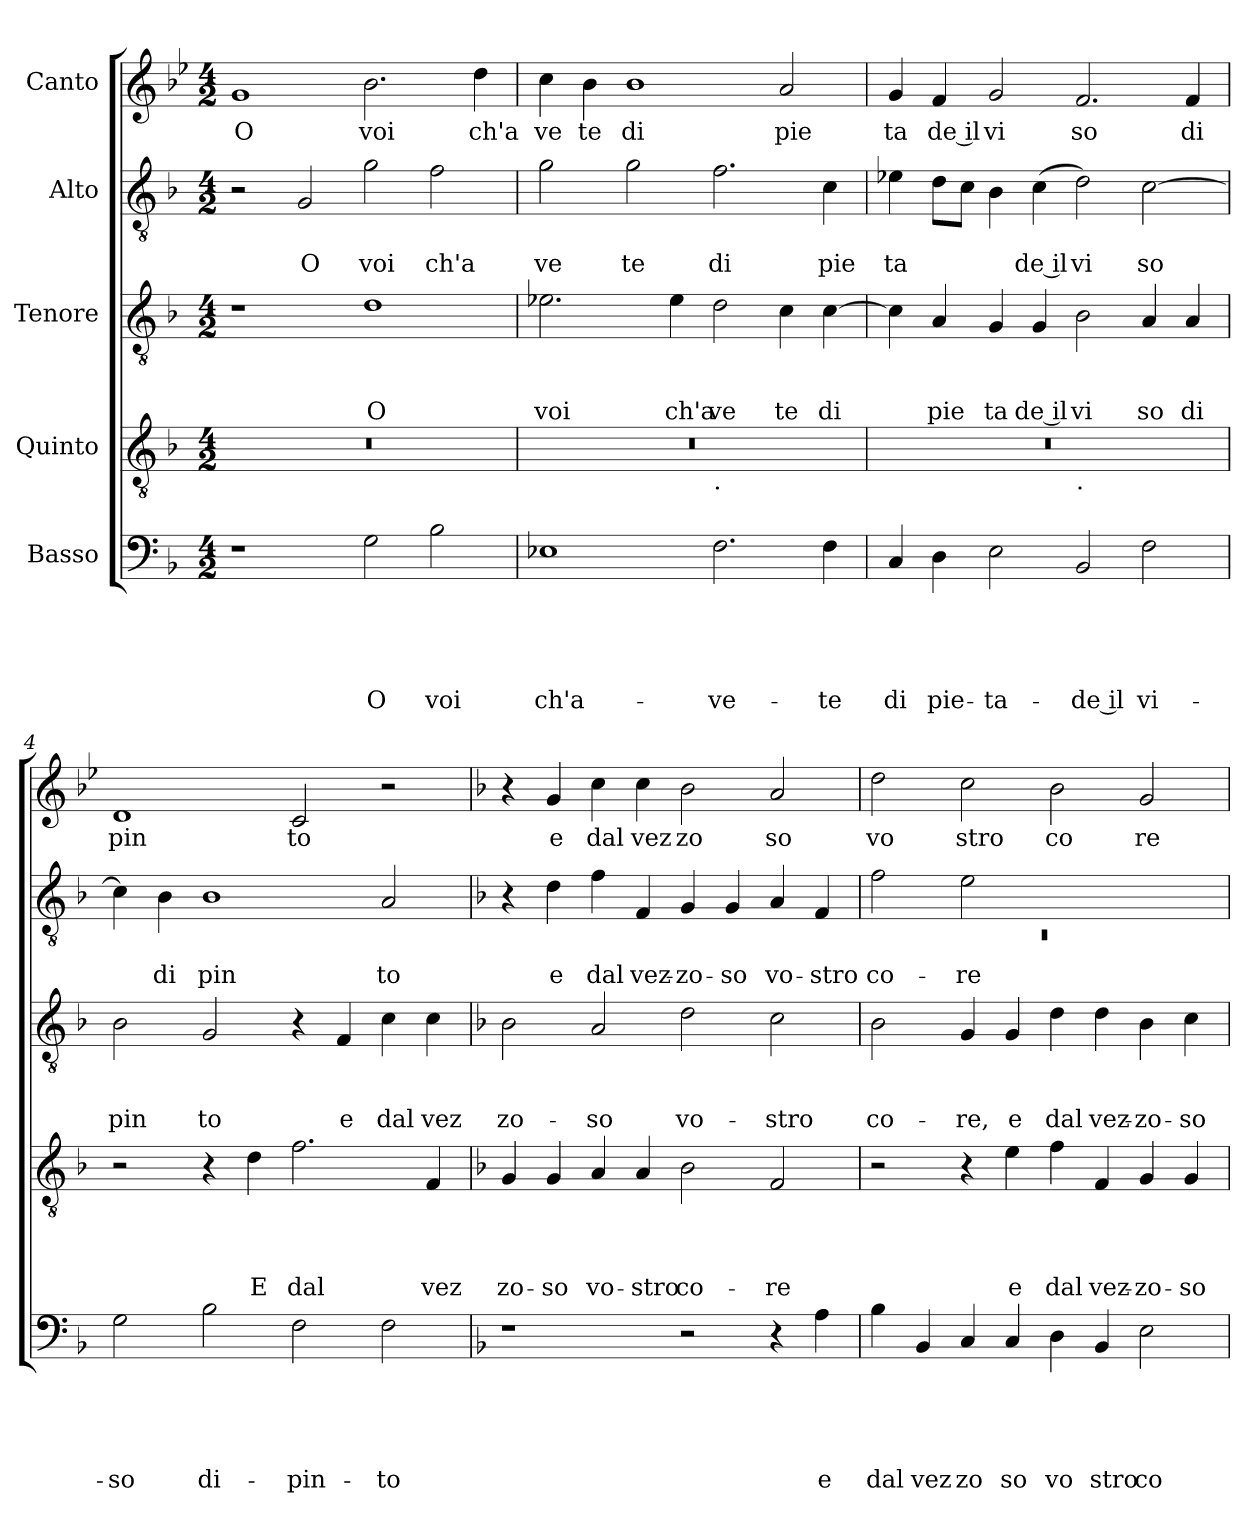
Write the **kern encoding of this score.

**kern	**text	**text	**text	**text	**text	**kern	**text	**text	**text	**text	**kern	**text	**text	**text	**kern	**text	**text	**kern	**text
*part5	*part5	*part5	*part5	*part5	*part5	*part4	*part4	*part4	*part4	*part4	*part3	*part3	*part3	*part3	*part2	*part2	*part2	*part1	*part1
*staff5	*staff5	*staff5	*staff5	*staff5	*staff5	*staff4	*staff4	*staff4	*staff4	*staff4	*staff3	*staff3	*staff3	*staff3	*staff2	*staff2	*staff2	*staff1	*staff1
*I"Basso	*	*	*	*	*	*I"Quinto	*	*	*	*	*I"Tenore	*	*	*	*I"Alto	*	*	*I"Canto	*
*clefF4	*	*	*	*	*	*clefGv2	*	*	*	*	*clefGv2	*	*	*	*clefGv2	*	*	*clefG2	*
*ITrd-3c-5	*	*	*	*	*	*ITrd-3c-5	*	*	*	*	*ITrd-3c-5	*	*	*	*ITrd-3c-5	*	*	*	*
*k[b-e-]	*	*	*	*	*	*k[b-e-]	*	*	*	*	*k[b-e-]	*	*	*	*k[b-e-]	*	*	*k[b-e-]	*
*B-:	*	*	*	*	*	*B-:	*	*	*	*	*B-:	*	*	*	*B-:	*	*	*B-:	*
*M4/2	*	*	*	*	*	*M4/2	*	*	*	*	*M4/2	*	*	*	*M4/2	*	*	*M4/2	*
=1	=1	=1	=1	=1	=1	=1	=1	=1	=1	=1	=1	=1	=1	=1	=1	=1	=1	=1	=1
!	!	!	!	!	!	!	!	!	!	!	!	!	!	!	!	!	!	!	!LO:LY:b
1r	.	.	.	.	.	0r	.	.	.	.	1r	.	.	.	2r	.	.	1g	O
!	!	!	!	!	!	!	!	!	!	!	!	!	!	!	!	!	!LO:LY:b	!	!
.	.	.	.	.	.	.	.	.	.	.	.	.	.	.	2c/	.	O	.	.
!	!	!	!	!	!LO:LY:b	!	!	!	!	!	!	!	!	!LO:LY:b	!	!	!LO:LY:b	!	!LO:LY:b
2c\	.	.	.	.	O	.	.	.	.	.	1g	.	.	O	2cc\	.	voi	2.b-\	voi
!	!	!	!	!	!LO:LY:b	!	!	!	!	!	!	!	!	!	!	!	!LO:LY:b	!	!
2e-\	.	.	.	.	voi	.	.	.	.	.	.	.	.	.	2b-\	.	ch'a	.	.
!	!	!	!	!	!	!	!	!	!	!	!	!	!	!	!	!	!	!	!LO:LY:b
.	.	.	.	.	.	.	.	.	.	.	.	.	.	.	.	.	.	4dd\	ch'a
=2	=2	=2	=2	=2	=2	=2	=2	=2	=2	=2	=2	=2	=2	=2	=2	=2	=2	=2	=2
!	!	!	!	!	!LO:LY:b	!	!	!	!	!	!	!	!	!LO:LY:b	!	!	!LO:LY:b	!	!LO:LY:b
*	*	*	*	*	*	*^	*	*	*	*	*	*	*	*	*	*	*	*	*
1A-	.	.	.	.	ch'a-	0r	1ryy	.	.	.	.	2.a-X\	.	.	voi	2cc\	.	ve	4cc\	ve
!	!	!	!	!	!	!	!	!	!	!	!	!	!	!	!	!	!	!	!	!LO:LY:b
.	.	.	.	.	.	.	.	.	.	.	.	.	.	.	.	.	.	.	4b-\	te
!	!	!	!	!	!	!	!	!	!	!	!	!	!	!	!	!	!	!LO:LY:b	!	!LO:LY:b
.	.	.	.	.	.	.	.	.	.	.	.	.	.	.	.	2cc\	.	te	1b-	di
!	!	!	!	!	!	!	!	!	!	!	!	!	!	!	!LO:LY:b	!	!	!	!	!
.	.	.	.	.	.	.	.	.	.	.	.	4a-\	.	.	ch'a	.	.	.	.	.
!	!	!	!	!	!	!	!LO:TX:b:t=.	!	!	!	!	!	!	!	!	!	!	!	!	!
!	!	!	!	!	!LO:LY:b	!	!	!	!	!	!	!	!	!	!LO:LY:b	!	!	!LO:LY:b	!	!
2.B-\	.	.	.	.	-ve-	.	1ryy	.	.	.	.	2g\	.	.	ve	2.b-\	.	di	.	.
!	!	!	!	!	!	!	!	!	!	!	!	!	!	!	!LO:LY:b	!	!	!	!	!LO:LY:b
.	.	.	.	.	.	.	.	.	.	.	.	4f\	.	.	te	.	.	.	2a/	pie
!	!	!	!	!	!LO:LY:b	!	!	!	!	!	!	!	!	!	!LO:LY:b	!	!	!LO:LY:b	!	!
4B-\	.	.	.	.	-te	.	.	.	.	.	.	[>4f\	.	.	di	4f\	.	pie	.	.
=3	=3	=3	=3	=3	=3	=3	=3	=3	=3	=3	=3	=3	=3	=3	=3	=3	=3	=3	=3	=3
!	!	!	!	!	!LO:LY:b	!	!	!	!	!	!	!	!	!	!	!	!	!LO:LY:b	!	!LO:LY:b
4F/	.	.	.	.	di	0r	1ryy	.	.	.	.	4f\]	.	.	.	4a-X\	.	ta	4g/	ta
!	!	!	!	!	!LO:LY:b	!	!	!	!	!	!	!	!	!	!LO:LY:b	!	!	!	!	!LO:LY:b:rj
4G\	.	.	.	.	pie-	.	.	.	.	.	.	4d/	.	.	pie	8g\L	.	.	4f/	de il
.	.	.	.	.	.	.	.	.	.	.	.	.	.	.	.	8f\J	.	.	.	.
!	!	!	!	!	!LO:LY:b	!	!	!	!	!	!	!	!	!	!LO:LY:b	!	!	!	!	!LO:LY:b
2A\	.	.	.	.	-ta-	.	.	.	.	.	.	4c/	.	.	ta	4e-\	.	.	2g/	vi
!	!	!	!	!	!	!	!	!	!	!	!	!	!	!	!LO:LY:b:rj	!	!	!LO:LY:b:rj	!	!
.	.	.	.	.	.	.	.	.	.	.	.	4c/	.	.	de il	(<4f\	.	de il	.	.
!	!	!	!	!	!	!	!LO:TX:b:t=.	!	!	!	!	!	!	!	!	!	!	!	!	!
!	!	!	!	!	!LO:LY:b:rj	!	!	!	!	!	!	!	!	!	!LO:LY:b	!	!	!LO:LY:b	!	!LO:LY:b
2E-/	.	.	.	.	-de il	.	1ryy	.	.	.	.	2e-\	.	.	vi	2g\)	.	vi	2.f/	so
!	!	!	!	!	!LO:LY:b	!	!	!	!	!	!	!	!	!	!LO:LY:b	!	!	!LO:LY:b	!	!
2B-\	.	.	.	.	vi-	.	.	.	.	.	.	4d/	.	.	so	[>2f\	.	so	.	.
!	!	!	!	!	!	!	!	!	!	!	!	!	!	!	!LO:LY:b	!	!	!	!	!LO:LY:b
.	.	.	.	.	.	.	.	.	.	.	.	4d/	.	.	di	.	.	.	4f/	di
=4	=4	=4	=4	=4	=4	=4	=4	=4	=4	=4	=4	=4	=4	=4	=4	=4	=4	=4	=4	=4
!	!	!	!	!	!LO:LY:b	!	!	!	!	!	!	!	!	!	!LO:LY:b	!	!	!	!	!LO:LY:b
*	*	*	*	*	*	*v	*v	*	*	*	*	*	*	*	*	*	*	*	*	*
2c\	.	.	.	.	-so	2r	.	.	.	.	2e-\	.	.	pin	4f\]	.	.	1d	pin
!	!	!	!	!	!	!	!	!	!	!	!	!	!	!	!	!	!LO:LY:b	!	!
.	.	.	.	.	.	.	.	.	.	.	.	.	.	.	4e-\	.	di	.	.
!	!	!	!	!	!LO:LY:b	!	!	!	!	!	!	!	!	!LO:LY:b	!	!	!LO:LY:b	!	!
2e-\	.	.	.	.	di-	4r	.	.	.	.	2c/	.	.	to	1e-	.	pin	.	.
!	!	!	!	!	!	!	!	!	!	!LO:LY:b	!	!	!	!	!	!	!	!	!
.	.	.	.	.	.	4g\	.	.	.	E	.	.	.	.	.	.	.	.	.
!	!	!	!	!	!LO:LY:b	!	!	!	!	!LO:LY:b	!	!	!	!	!	!	!	!	!LO:LY:b
2B-\	.	.	.	.	-pin-	2.b-\	.	.	.	dal	4r	.	.	.	.	.	.	2c/	to
!	!	!	!	!	!	!	!	!	!	!	!	!	!	!LO:LY:b	!	!	!	!	!
.	.	.	.	.	.	.	.	.	.	.	4B-/	.	.	e	.	.	.	.	.
!	!	!	!	!	!LO:LY:b	!	!	!	!	!	!	!	!	!LO:LY:b	!	!	!LO:LY:b	!	!
2B-\	.	.	.	.	-to	.	.	.	.	.	4f\	.	.	dal	2d/	.	to	2r	.
!	!	!	!	!	!	!	!	!	!	!LO:LY:b	!	!	!	!LO:LY:b	!	!	!	!	!
.	.	.	.	.	.	4B-/	.	.	.	vez	4f\	.	.	vez	.	.	.	.	.
!!LO:LB:g=z
=5	=5	=5	=5	=5	=5	=5	=5	=5	=5	=5	=5	=5	=5	=5	=5	=5	=5	=5	=5
*	*	*	*	*	*	*	*	*	*	*	*	*	*	*	*	*	*	*k[b-]	*
*	*	*	*	*	*	*	*	*	*	*	*	*	*	*	*	*	*	*F:	*
!	!	!	!	!	!	!	!	!	!	!LO:LY:b	!	!	!	!LO:LY:b	!	!	!	!	!
1r	.	.	.	.	.	4c/	.	.	.	zo-	2e-\	.	.	zo-	4r	.	.	4r	.
!	!	!	!	!	!	!	!	!	!	!LO:LY:b	!	!	!	!	!	!	!LO:LY:b	!	!LO:LY:b
.	.	.	.	.	.	4c/	.	.	.	-so	.	.	.	.	4g\	.	e	4g/	e
!	!	!	!	!	!	!	!	!	!	!LO:LY:b	!	!	!	!LO:LY:b	!	!	!LO:LY:b	!	!LO:LY:b
.	.	.	.	.	.	4d/	.	.	.	vo-	2d/	.	.	-so	4b-\	.	dal	4cc\	dal
!	!	!	!	!	!	!	!	!	!	!LO:LY:b	!	!	!	!	!	!	!LO:LY:b	!	!LO:LY:b
.	.	.	.	.	.	4d/	.	.	.	-stro	.	.	.	.	4B-/	.	vez-	4cc\	vez
!	!	!	!	!	!	!	!	!	!	!LO:LY:b	!	!	!	!LO:LY:b	!	!	!LO:LY:b	!	!LO:LY:b
2r	.	.	.	.	.	2e-\	.	.	.	co-	2g\	.	.	vo-	4c/	.	-zo-	2b-\	zo
!	!	!	!	!	!	!	!	!	!	!	!	!	!	!	!	!	!LO:LY:b	!	!
.	.	.	.	.	.	.	.	.	.	.	.	.	.	.	4c/	.	-so	.	.
!	!	!	!	!	!	!	!	!	!	!LO:LY:b	!	!	!	!LO:LY:b	!	!	!LO:LY:b	!	!LO:LY:b
4r	.	.	.	.	.	2B-/	.	.	.	-re	2f\	.	.	-stro	4d/	.	vo-	2a/	so
!	!	!	!	!	!LO:LY:b	!	!	!	!	!	!	!	!	!	!	!	!LO:LY:b	!	!
4d\	.	.	.	.	e	.	.	.	.	.	.	.	.	.	4B-/	.	-stro	.	.
=6	=6	=6	=6	=6	=6	=6	=6	=6	=6	=6	=6	=6	=6	=6	=6	=6	=6	=6	=6
*	*	*	*	*	*	*	*	*	*	*	*	*	*	*	*^	*	*	*	*
!	!	!	!	!	!LO:LY:b	!	!	!	!	!	!	!	!	!LO:LY:b	!	!LO:N:vis=1	!	!LO:LY:b	!	!LO:LY:b
4e-\	.	.	.	.	dal	2r	.	.	.	.	2e-\	.	.	co-	2b-\	0rC	.	co-	2dd\	vo
!	!	!	!	!	!LO:LY:b	!	!	!	!	!	!	!	!	!	!	!	!	!	!	!
4E-/	.	.	.	.	vez	.	.	.	.	.	.	.	.	.	.	.	.	.	.	.
!	!	!	!	!	!LO:LY:b	!	!	!	!	!	!	!	!	!LO:LY:b	!	!	!	!LO:LY:b	!	!LO:LY:b
4F/	.	.	.	.	zo	4r	.	.	.	.	4c/	.	.	-re,	2a\	.	.	-re	2cc\	stro
!	!	!	!	!	!LO:LY:b	!	!	!	!	!LO:LY:b	!	!	!	!LO:LY:b	!	!	!	!	!	!
4F/	.	.	.	.	so	4a\	.	.	.	e	4c/	.	.	e	.	.	.	.	.	.
!	!	!	!	!	!LO:LY:b	!	!	!	!	!LO:LY:b	!	!	!	!LO:LY:b	!	!	!	!	!	!LO:LY:b
4G\	.	.	.	.	vo	4b-\	.	.	.	dal	4g\	.	.	dal	1ryy	.	.	.	2b-\	co
!	!	!	!	!	!LO:LY:b	!	!	!	!	!LO:LY:b	!	!	!	!LO:LY:b	!	!	!	!	!	!
4E-/	.	.	.	.	stro	4B-/	.	.	.	vez-	4g\	.	.	vez-	.	.	.	.	.	.
!	!	!	!	!	!LO:LY:b	!	!	!	!	!LO:LY:b	!	!	!	!LO:LY:b	!	!	!	!	!	!LO:LY:b
2A\	.	.	.	.	co	4c/	.	.	.	-zo-	4e-\	.	.	-zo-	.	.	.	.	2g/	re
!	!	!	!	!	!	!	!	!	!	!LO:LY:b	!	!	!	!LO:LY:b	!	!	!	!	!	!
.	.	.	.	.	.	4c/	.	.	.	-so	4f\	.	.	-so	.	.	.	.	.	.
*	*	*	*	*	*	*	*	*	*	*	*	*	*	*	*v	*v	*	*	*	*
=	=	=	=	=	=	=	=	=	=	=	=	=	=	=	=	=	=	=	=
*-	*-	*-	*-	*-	*-	*-	*-	*-	*-	*-	*-	*-	*-	*-	*-	*-	*-	*-	*-
